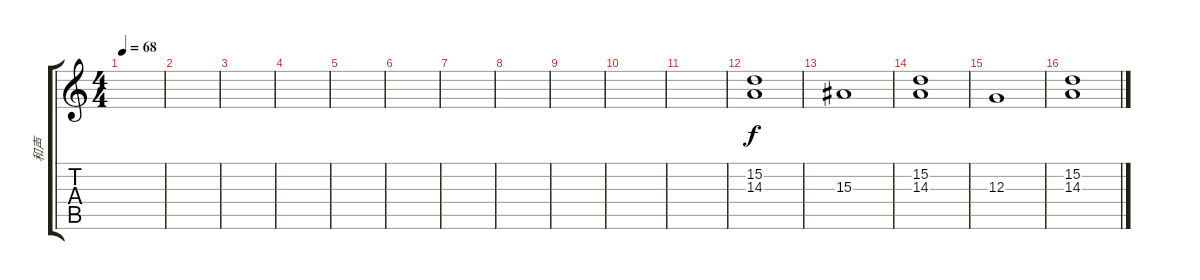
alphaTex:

\track ("和声" "和声") {instrument voiceoohs}
\staff {score tabs}
\tuning (E4 B3 G3 D3 A2 E2) {hide}
\ts (4 4)
\tempo 68
\clef g2
\ks c
|
|
|
|
|
|
|
|
|
|
|
(15.2 14.3).1 |
15.3.1 |
(15.2 14.3).1 |
12.3.1 |
(15.2 14.3).1
